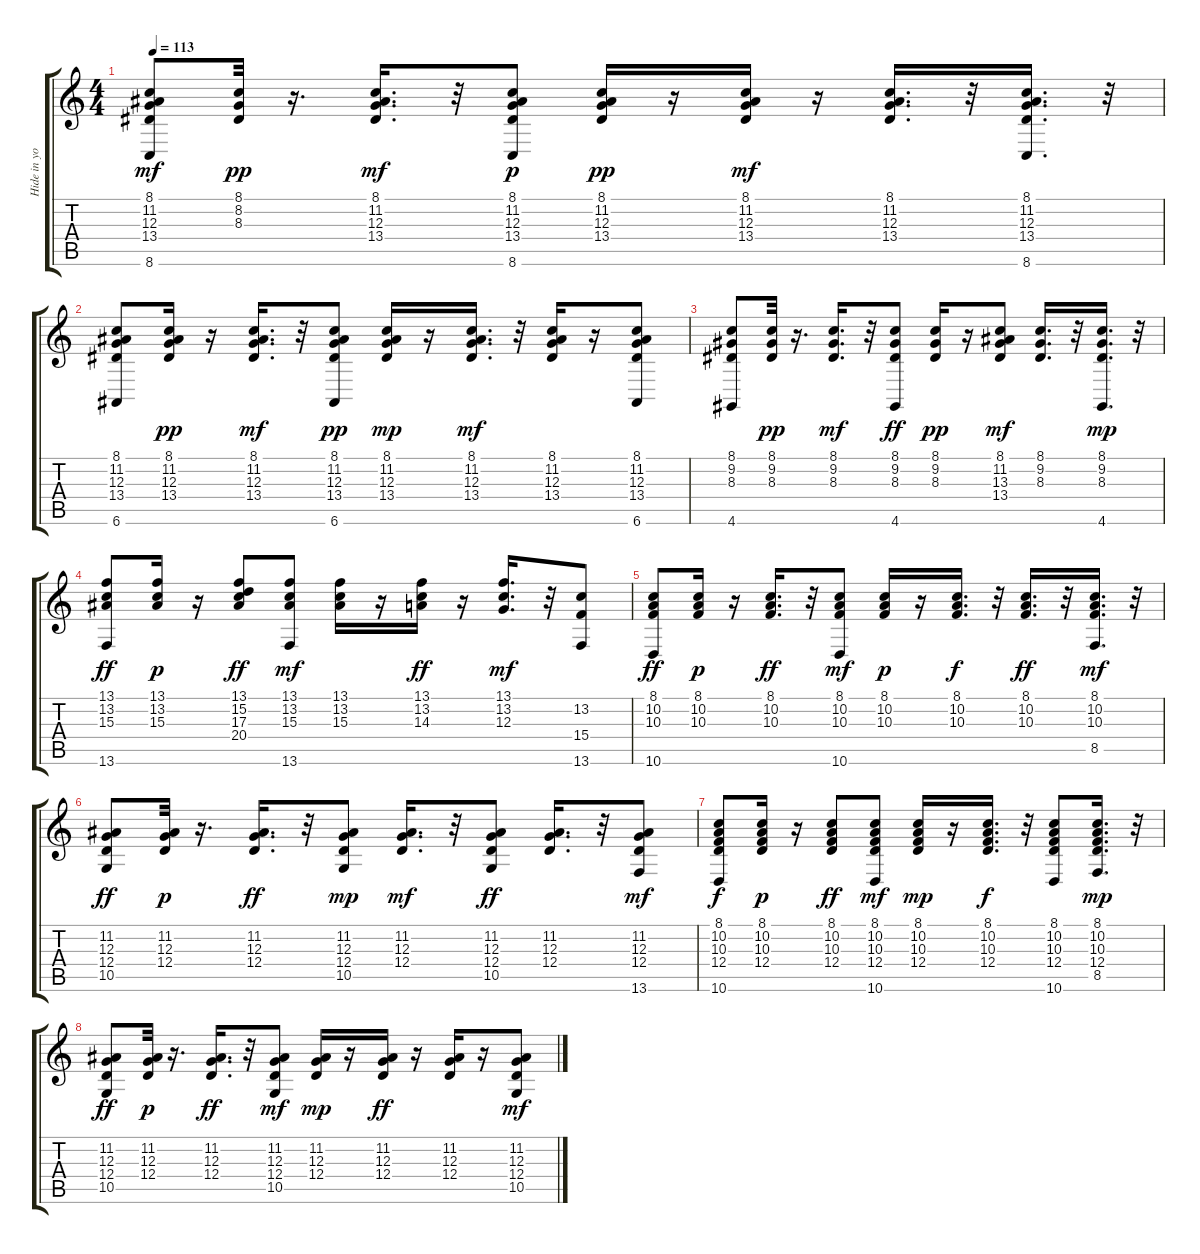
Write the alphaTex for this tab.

\track ("Hide in your shell" "Hide in yo") {instrument electricpiano2}
\staff {score tabs}
\tuning (E4 B3 G3 D3 A2 E2) {hide}
\ts (4 4)
\tempo 113
\clef g2
\ks c
(8.1 11.2 12.3 13.4 8.6).8{dy mf} (8.1 8.2 8.3).32{dy pp} r.16{d} (8.1 11.2 12.3 13.4).16{d dy mf} r.32 (8.1 11.2 12.3 13.4 8.6).8{dy p} (8.1 11.2 12.3 13.4).16{dy pp} r.16 (8.1 11.2 12.3 13.4).16{dy mf} r.16 (8.1 11.2 12.3 13.4).16{d} r.32 (8.1 11.2 12.3 13.4 8.6).16{d} r.32 |
(8.1 11.2 12.3 13.4 6.6).8 (8.1 11.2 12.3 13.4).16{dy pp} r.16 (8.1 11.2 12.3 13.4).16{d dy mf} r.32 (8.1 11.2 12.3 13.4 6.6).8{dy pp} (8.1 11.2 12.3 13.4).16{dy mp} r.16 (8.1 11.2 12.3 13.4).16{d dy mf} r.32 (8.1 11.2 12.3 13.4).16 r.16 (8.1 11.2 12.3 13.4 6.6).8 |
(8.1 9.2 8.3 4.6).8 (8.1 9.2 8.3).32{dy pp} r.16{d} (8.1 9.2 8.3).16{d dy mf} r.32 (8.1 9.2 8.3 4.6).8{dy ff} (8.1 9.2 8.3).16{dy pp} r.16 (8.1 11.2 13.3 13.4).8{dy mf} (8.1 9.2 8.3).16{d} r.32 (8.1 9.2 8.3 4.6).16{d dy mp} r.32 |
(13.1 13.2 15.3 13.6).8{dy ff} (13.1 13.2 15.3).16{dy p} r.16 (13.1 15.2 17.3 20.4).8{dy ff} (13.1 13.2 15.3 13.6).8{dy mf} (13.1 13.2 15.3).16 r.16 (13.1 13.2 14.3).16{dy ff} r.16 (13.1 13.2 12.3).16{d dy mf} r.32 (13.2 15.4 13.6).8 |
(8.1 10.2 10.3 10.6).8{dy ff} (8.1 10.2 10.3).16{dy p} r.16 (8.1 10.2 10.3).16{d dy ff} r.32 (8.1 10.2 10.3 10.6).8{dy mf} (8.1 10.2 10.3).16{dy p} r.16 (8.1 10.2 10.3).16{d dy f} r.32 (8.1 10.2 10.3).16{d dy ff} r.32 (8.1 10.2 10.3 8.5).16{d dy mf} r.32 |
(11.2 12.3 12.4 10.5).8{dy ff} (11.2 12.3 12.4).32{dy p} r.16{d} (11.2 12.3 12.4).16{d dy ff} r.32 (11.2 12.3 12.4 10.5).8{dy mp} (11.2 12.3 12.4).16{d dy mf} r.32 (11.2 12.3 12.4 10.5).8{dy ff} (11.2 12.3 12.4).16{d} r.32 (11.2 12.3 12.4 13.6).8{dy mf} |
(8.1 10.2 10.3 12.4 10.6).8{dy f} (8.1 10.2 10.3 12.4).16{dy p} r.16 (8.1 10.2 10.3 12.4).8{dy ff} (8.1 10.2 10.3 12.4 10.6).8{dy mf} (8.1 10.2 10.3 12.4).16{dy mp} r.16 (8.1 10.2 10.3 12.4).16{d dy f} r.32 (8.1 10.2 10.3 12.4 10.6).8 (8.1 10.2 10.3 12.4 8.5).16{d dy mp} r.32 |
(11.2 12.3 12.4 10.5).8{dy ff} (11.2 12.3 12.4).32{dy p} r.16{d} (11.2 12.3 12.4).16{d dy ff} r.32 (11.2 12.3 12.4 10.5).8{dy mf} (11.2 12.3 12.4).16{dy mp} r.16 (11.2 12.3 12.4).16{dy ff} r.16 (11.2 12.3 12.4).16 r.16 (11.2 12.3 12.4 10.5).8{dy mf}
